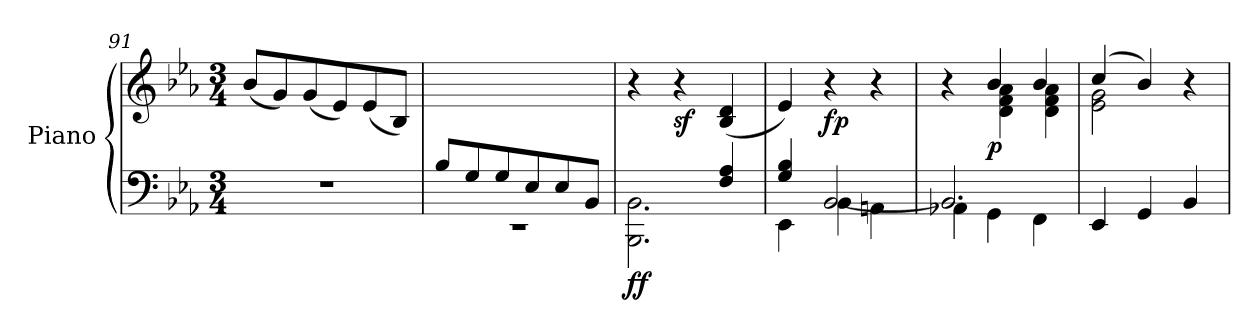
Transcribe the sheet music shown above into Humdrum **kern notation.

**kern	**kern	**dynam
*part1	*part1	*part1
*staff2	*staff1	*staff1/2
*I"Piano	*	*
*I'Pno	*	*
!!LO:LB:g=z
*clefF4	*clefG2	*
*k[b-e-a-]	*k[b-e-a-]	*
*E-:	*E-:	*
*M3/4	*M3/4	*
=91	=91	=91
2.r	(8b-/L	.
.	8g/)	.
.	(8g/	.
.	8e-/)	.
.	(8e-/	.
.	8B-/J)	.
=92	=92	=92
*^	*	*
8B-/L	2.rEE	2.ryy	.
8G/	.	.	.
8G/	.	.	.
8E-/	.	.	.
8E-/	.	.	.
8BB-/J	.	.	.
=93	=93	=93	=93
!	!	!	!LO:DY:b=2
2ryy	2.BBB-\ 2.BB-\	4r	ff
!	!	!	!LO:DY:b
.	.	4r	sf
4F/ 4A-/	.	(4B-/ 4d/	.
=94	=94	=94	=94
*	*^	*	*
4G/ 4B-/	4ryy	4EE-\	4e-/)	.
!	!	!	!	!LO:DY:b
2ryy	[2BB-/	4BB-\	4r	fp
.	.	4AAn\	4r	.
*	*v	*v	*	*
=95	=95	=95	=95
*	*	*^	*
2.BB-/]	4AA-X\	4r	4ryy	.
!	!	!	!	!LO:DY:b
.	4GG\	4b-/	4d\ 4f\ 4a-\	p
.	4FF\	4b-/	4d\ 4f\ 4a-\	.
*v	*v	*	*	*
=96	=96	=96	=96
4EE-/	(4cc/	2e-\ 2g\	.
4GG/	4b-/)	.	.
4BB-/	4r	4ryy	.
*	*v	*v	*
=	=	=
*-	*-	*-
